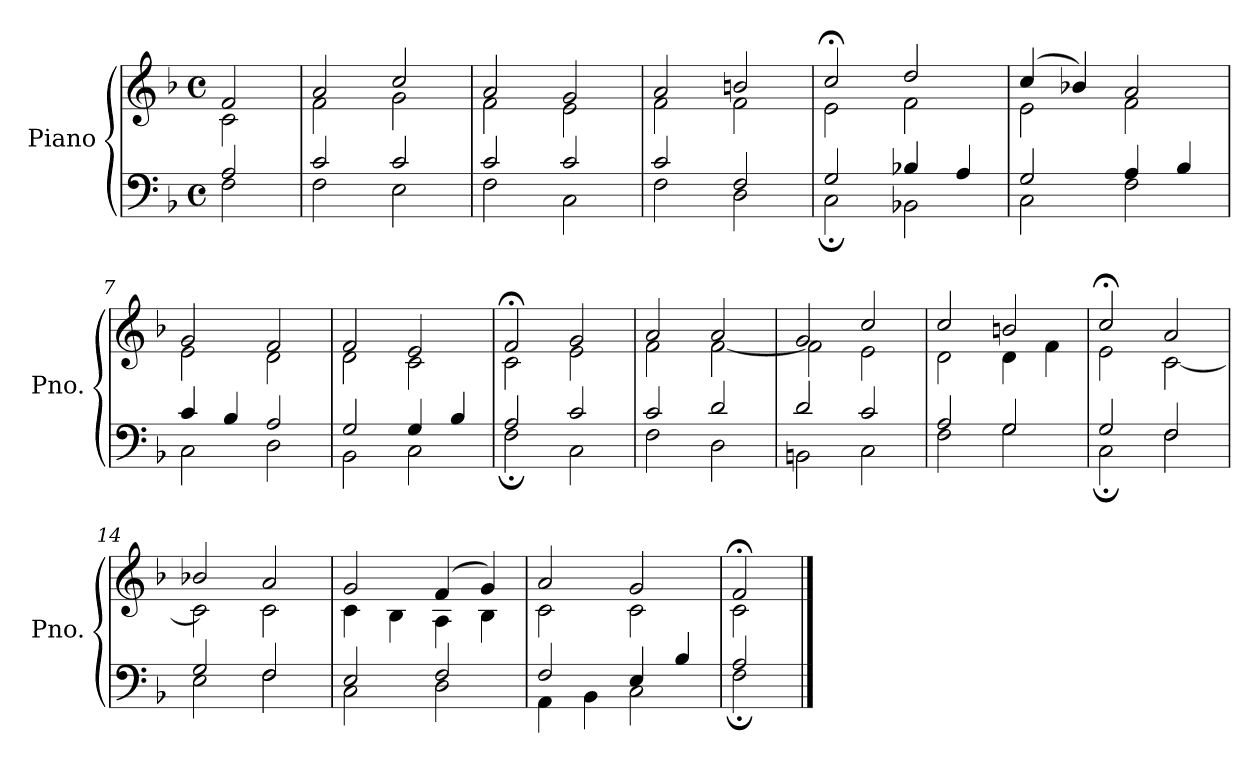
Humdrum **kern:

**kern	**kern
*part1	*part1
*staff2	*staff1
*I"Piano	*
*I'Pno.	*
*clefF4	*clefG2
*k[b-]	*k[b-]
*M4/4	*M4/4
*met(c)	*met(c)
=1	=1
*^	*^
2A/	2F\	2f/	2c\
=2	=2	=2	=2
2c/	2F\	2a/	2f\
2c/	2E\	2cc/	2g\
=3	=3	=3	=3
2c/	2F\	2a/	2f\
2c/	2C\	2g/	2e\
=4	=4	=4	=4
2c/	2F\	2a/	2f\
2F/	2D\	2bn/	2f\
=5	=5	=5	=5
2G/	2C;\	2cc;</	2e\
4B-X/	2BB-X\	2dd/	2f\
4A/	.	.	.
=6	=6	=6	=6
2G/	2C\	(4cc/	2e\
.	.	4b-X/)	.
4A/	2F\	2a/	2f\
4B-/	.	.	.
=7	=7	=7	=7
4c/	2C\	2g/	2e\
4B-/	.	.	.
2A/	2D\	2f/	2d\
=8	=8	=8	=8
2G/	2BB-\	2f/	2d\
4G/	2C\	2e/	2c\
4B-/	.	.	.
!!LO:LB:g=z	!!
=9	=9	=9	=9
2A/	2F;\	2f;</	2c\
2c/	2C\	2g/	2e\
=10	=10	=10	=10
2c/	2F\	2a/	2f\
2d/	2D\	2a/	[2f\
=11	=11	=11	=11
2d/	2BBn\	2g/	2f\]
2c/	2C\	2cc/	2e\
=12	=12	=12	=12
2A/	2F\	2cc/	2d\
2G/	2G\	2bn/	4d\
.	.	.	4f\
=13	=13	=13	=13
2G/	2C;\	2cc;</	2e\
2F/	2F\	2a/	[2c\
=14	=14	=14	=14
2G/	2E\	2b-X/	2c\]
2F/	2F\	2a/	2c\
=15	=15	=15	=15
2E/	2C\	2g/	4c\
.	.	.	4B-\
2F/	2D\	(4f/	4A\
.	.	4g/)	4B-\
=16	=16	=16	=16
2F/	4AA\	2a/	2c\
.	4BB-\	.	.
4E/	2C\	2g/	2c\
4B-/	.	.	.
=17	=17	=17	=17
2A/	2F;\	2f;</	2c\
*v	*v	*	*
*	*v	*v
==	==
*-	*-
